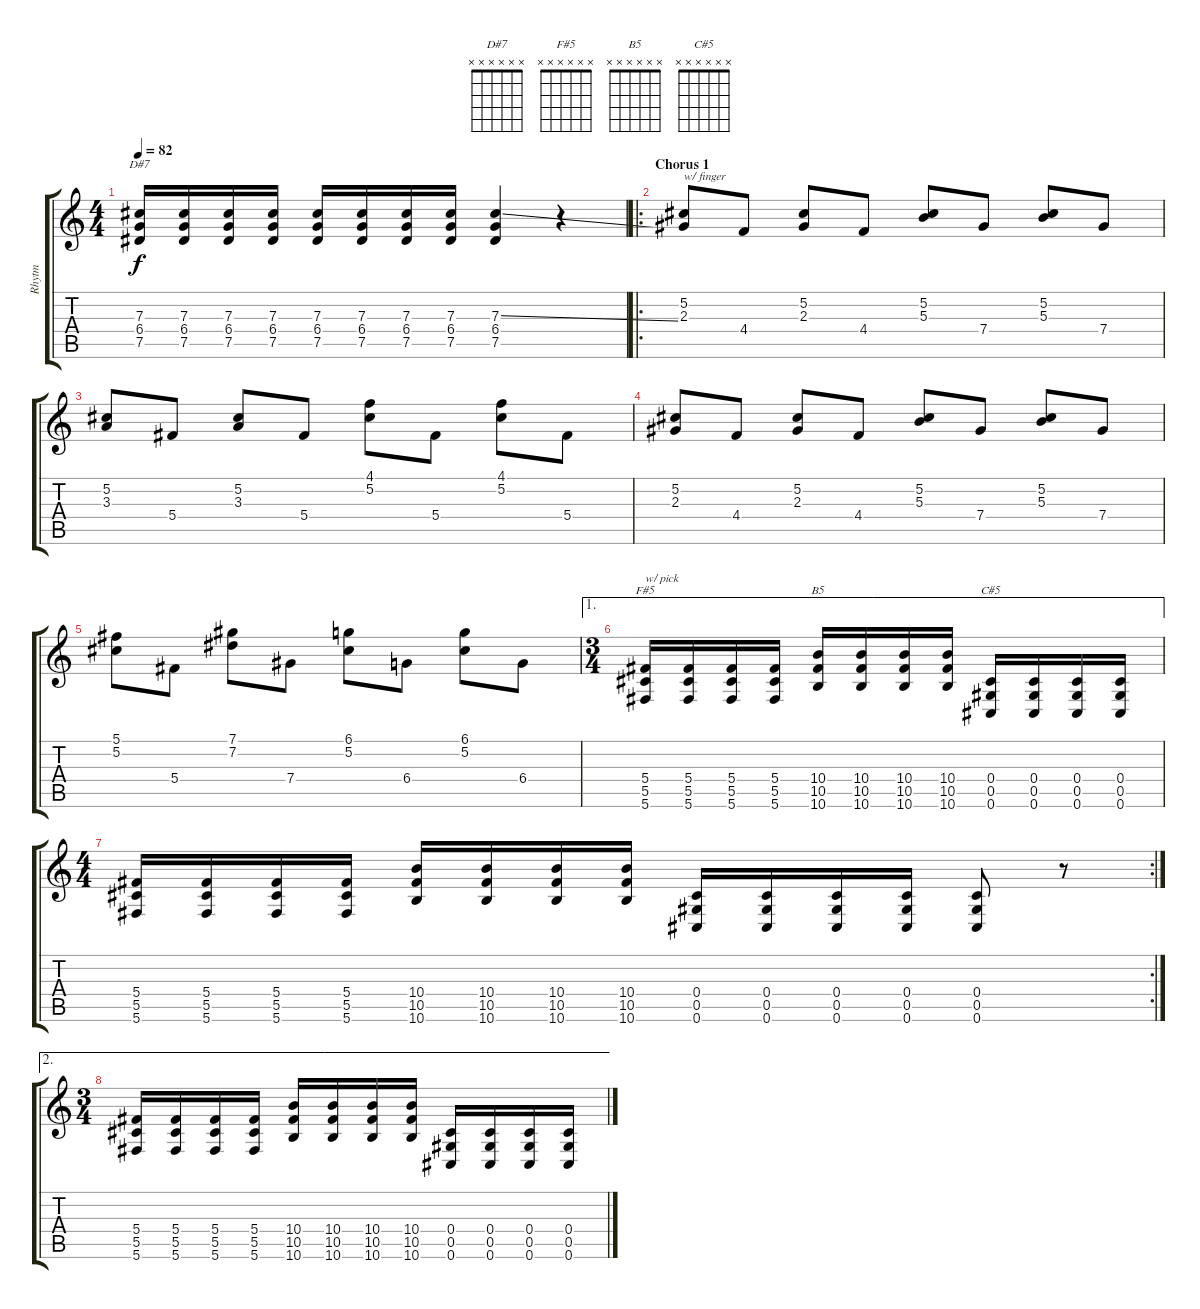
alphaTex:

\track ("Rhytm" "Rhytm") {instrument distortionguitar}
\staff {score tabs}
\tuning (Db4 Ab3 Gb3 Db3 Ab2 Db2) {hide}
\chord ("D#7" x x x x x x) {firstfret 0}
\chord ("F#5" x x x x x x) {firstfret 0}
\chord ("B5" x x x x x x) {firstfret 0}
\chord ("C#5" x x x x x x) {firstfret 0}
\ts (4 4)
\tempo 82
\clef g2
\ks c
(7.3 6.4 7.5).16{ch "D#7" dy f} (7.3 6.4 7.5).16 (7.3 6.4 7.5).16 (7.3 6.4 7.5).16 (7.3 6.4 7.5).16 (7.3 6.4 7.5).16 (7.3 6.4 7.5).16 (7.3 6.4 7.5).16 (7.3{ss} 6.4 7.5).4 r.4 |
\ro
\section ("" "Chorus 1")
(5.2 2.3).8{txt "w/ finger"} 4.4.8 (5.2 2.3).8 4.4.8 (5.2 5.3).8 7.4.8 (5.2 5.3).8 7.4.8 |
(5.2 3.3).8 5.4.8 (5.2 3.3).8 5.4.8 (4.1 5.2).8 5.4.8 (4.1 5.2).8 5.4.8 |
(5.2 2.3).8 4.4.8 (5.2 2.3).8 4.4.8 (5.2 5.3).8 7.4.8 (5.2 5.3).8 7.4.8 |
(5.1 5.2).8 5.4.8 (7.1 7.2).8 7.4.8 (6.1 5.2).8 6.4.8 (6.1 5.2).8 6.4.8 |
\ae 1
\ts (3 4)
(5.4 5.5 5.6).16{ch "F#5" txt "w/ pick"} (5.4 5.5 5.6).16 (5.4 5.5 5.6).16 (5.4 5.5 5.6).16 (10.4 10.5 10.6).16{ch "B5"} (10.4 10.5 10.6).16 (10.4 10.5 10.6).16 (10.4 10.5 10.6).16 (0.4 0.5 0.6).16{ch "C#5"} (0.4 0.5 0.6).16 (0.4 0.5 0.6).16 (0.4 0.5 0.6).16 |
\rc 2
\ts (4 4)
(5.4 5.5 5.6).16 (5.4 5.5 5.6).16 (5.4 5.5 5.6).16 (5.4 5.5 5.6).16 (10.4 10.5 10.6).16 (10.4 10.5 10.6).16 (10.4 10.5 10.6).16 (10.4 10.5 10.6).16 (0.4 0.5 0.6).16 (0.4 0.5 0.6).16 (0.4 0.5 0.6).16 (0.4 0.5 0.6).16 (0.4 0.5 0.6).8 r.8 |
\ae 2
\ts (3 4)
(5.4 5.5 5.6).16 (5.4 5.5 5.6).16 (5.4 5.5 5.6).16 (5.4 5.5 5.6).16 (10.4 10.5 10.6).16 (10.4 10.5 10.6).16 (10.4 10.5 10.6).16 (10.4 10.5 10.6).16 (0.4 0.5 0.6).16 (0.4 0.5 0.6).16 (0.4 0.5 0.6).16 (0.4 0.5 0.6).16
